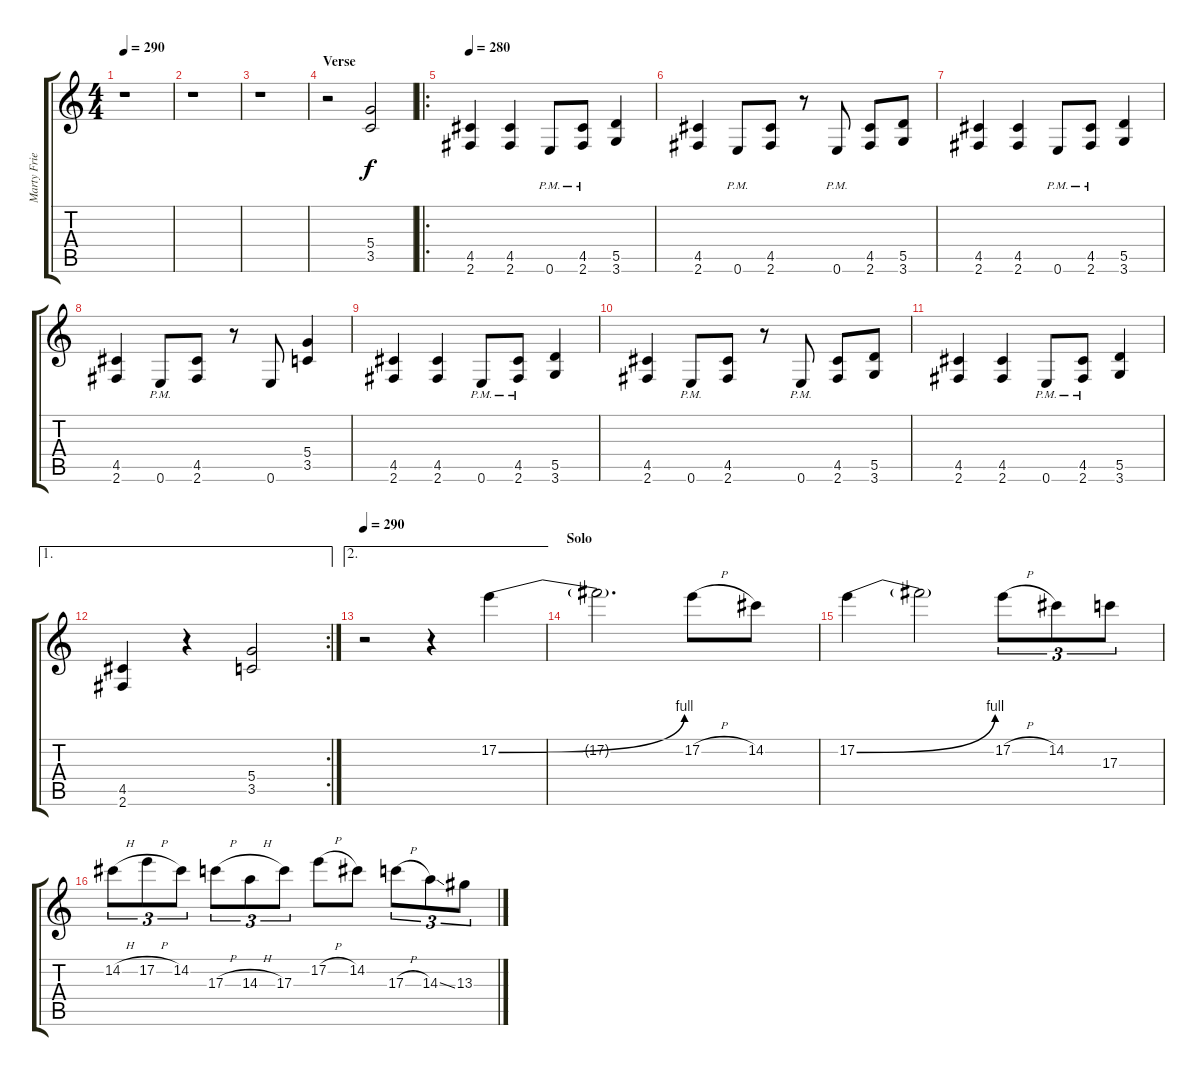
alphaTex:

\track ("Marty Friedman" "Marty Frie") {instrument distortionguitar}
\staff {score tabs}
\tuning (E4 B3 G3 D3 A2 E2) {hide}
\ts (4 4)
\tempo 290
\clef g2
\ks c
r.1{dy f} |
r.1 |
r.1 |
\section ("" "Verse")
r.2 (5.4 3.5).2 |
\ro
\tempo 280
(4.5 2.6).4 (4.5 2.6).4 0.6{pm}.8 (4.5 2.6{pm}).8 (5.5 3.6).4 |
(4.5 2.6).4 0.6{pm}.8 (4.5 2.6).8 r.8 0.6{pm}.8 (4.5 2.6).8 (5.5 3.6).8 |
(4.5 2.6).4 (4.5 2.6).4 0.6{pm}.8 (4.5 2.6{pm}).8 (5.5 3.6).4 |
(4.5 2.6).4 0.6{pm}.8 (4.5 2.6).8 r.8 0.6.8 (5.4 3.5).4 |
(4.5 2.6).4 (4.5 2.6).4 0.6{pm}.8 (4.5 2.6{pm}).8 (5.5 3.6).4 |
(4.5 2.6).4 0.6{pm}.8 (4.5 2.6).8 r.8 0.6{pm}.8 (4.5 2.6).8 (5.5 3.6).8 |
(4.5 2.6).4 (4.5 2.6).4 0.6{pm}.8 (4.5 2.6{pm}).8 (5.5 3.6).4 |
\ae 1
\rc 2
(4.5 2.6).4 r.4 (5.4 3.5).2 |
\ae 2
\tempo 290
r.2 r.4 17.2{be (bend 0 0 60 4)}.4 |
\section ("" "Solo")
17.2{t}.2{d} 17.2{h}.8 14.2.8 |
17.2{be (bend 0 0 60 4)}.4 17.2{t}.2 17.2{h}.8{tu (3 2)} 14.2.8{tu (3 2)} 17.3.8{tu (3 2)} |
14.2{h}.8{tu (3 2)} 17.2{h}.8{tu (3 2)} 14.2.8{tu (3 2)} 17.3{h}.8{tu (3 2)} 14.3{h}.8{tu (3 2)} 17.3.8{tu (3 2)} 17.2{h}.8 14.2.8 17.3{h}.8{tu (3 2)} 14.3{ss}.8{tu (3 2)} 13.3.8{tu (3 2)}
